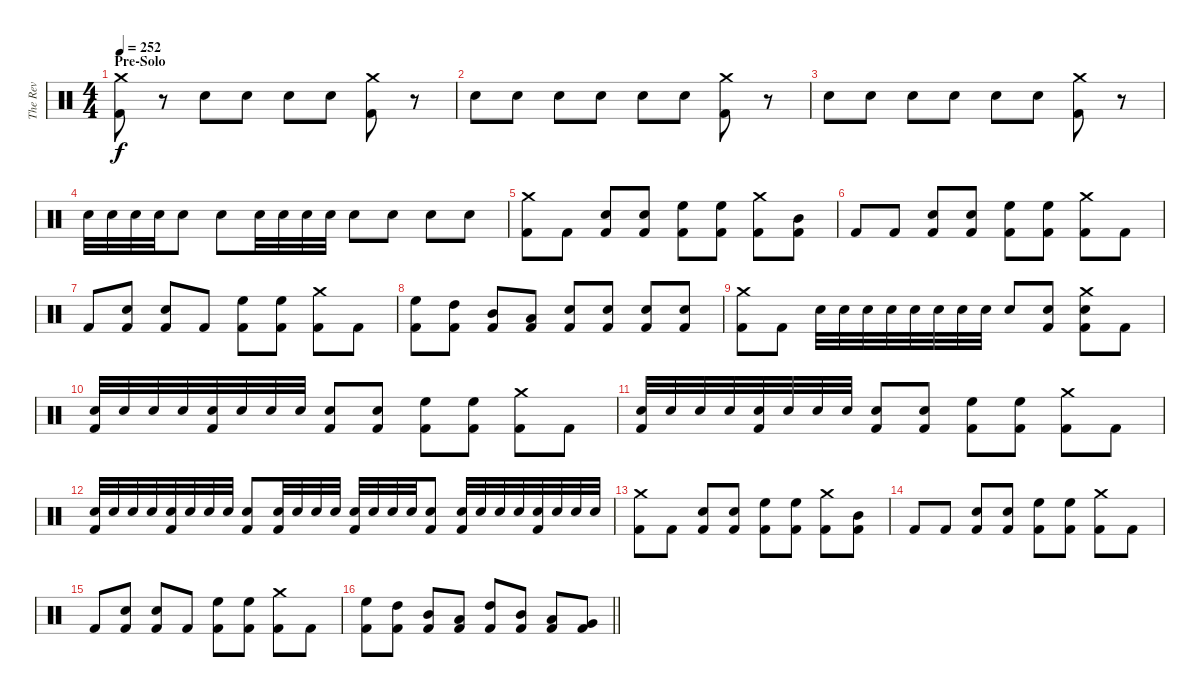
\track ("The Rev" "The Rev") {instrument percussion}
\staff {score}
\articulation defaults
\ts (4 4)
\section ("" "Pre-Solo")
\tempo 252
\clef neutral
\ks c
("Crash medium (hit)" "Kick (hit) 2").8{dy f} r.8 "Electric Snare (hit)".8 "Electric Snare (hit)".8 "Electric Snare (hit)".8 "Electric Snare (hit)".8 ("Crash medium (hit)" "Kick (hit) 2").8 r.8 |
"Electric Snare (hit)".8 "Electric Snare (hit)".8 "Electric Snare (hit)".8 "Electric Snare (hit)".8 "Electric Snare (hit)".8 "Electric Snare (hit)".8 ("Crash medium (hit)" "Kick (hit) 2").8 r.8 |
"Electric Snare (hit)".8 "Electric Snare (hit)".8 "Electric Snare (hit)".8 "Electric Snare (hit)".8 "Electric Snare (hit)".8 "Electric Snare (hit)".8 ("Crash medium (hit)" "Kick (hit) 2").8 r.8 |
"Electric Snare (hit)".32 "Electric Snare (hit)".32 "Electric Snare (hit)".32 "Electric Snare (hit)".32 "Electric Snare (hit)".8 "Electric Snare (hit)".8 "Electric Snare (hit)".32 "Electric Snare (hit)".32 "Electric Snare (hit)".32 "Electric Snare (hit)".32 "Electric Snare (hit)".8 "Electric Snare (hit)".8 "Electric Snare (hit)".8 "Electric Snare (hit)".8 |
("Crash medium (hit)" "Kick (hit) 2").8 "Kick (hit) 2".8 ("Electric Snare (hit)" "Kick (hit) 2").8 ("Electric Snare (hit)" "Kick (hit) 2").8 ("High Floor Tom (hit)" "Kick (hit) 2").8 ("High Floor Tom (hit)" "Kick (hit) 2").8 ("Crash medium (hit)" "Kick (hit) 2").8 ("Mid Tom (hit)" "Kick (hit) 2").8 |
"Kick (hit) 2".8 "Kick (hit) 2".8 ("Electric Snare (hit)" "Kick (hit) 2").8 ("Electric Snare (hit)" "Kick (hit) 2").8 ("High Floor Tom (hit)" "Kick (hit) 2").8 ("High Floor Tom (hit)" "Kick (hit) 2").8 ("Crash medium (hit)" "Kick (hit) 2").8 "Kick (hit) 2".8 |
"Kick (hit) 2".8 ("Electric Snare (hit)" "Kick (hit) 2").8 ("Electric Snare (hit)" "Kick (hit) 2").8 "Kick (hit) 2".8 ("High Floor Tom (hit)" "Kick (hit) 2").8 ("High Floor Tom (hit)" "Kick (hit) 2").8 ("Crash medium (hit)" "Kick (hit) 2").8 "Kick (hit) 2".8 |
("High Floor Tom (hit)" "Kick (hit) 2").8 ("High Tom (hit)" "Kick (hit) 2").8 ("Mid Tom (hit)" "Kick (hit) 2").8 ("Low Tom (hit)" "Kick (hit) 2").8 ("Electric Snare (hit)" "Kick (hit) 2").8 ("Electric Snare (hit)" "Kick (hit) 2").8 ("Electric Snare (hit)" "Kick (hit) 2").8 ("Electric Snare (hit)" "Kick (hit) 2").8 |
("Crash medium (hit)" "Kick (hit) 2").8 "Kick (hit) 2".8 "Electric Snare (hit)".32 "Electric Snare (hit)".32 "Electric Snare (hit)".32 "Electric Snare (hit)".32 "Electric Snare (hit)".32 "Electric Snare (hit)".32 "Electric Snare (hit)".32 "Electric Snare (hit)".32 "Electric Snare (hit)".8 ("Electric Snare (hit)" "Kick (hit) 2").8 ("Crash medium (hit)" "Electric Snare (hit)" "Kick (hit) 2").8 "Kick (hit) 2".8 |
("Electric Snare (hit)" "Kick (hit) 2").32 "Electric Snare (hit)".32 "Electric Snare (hit)".32 "Electric Snare (hit)".32 ("Electric Snare (hit)" "Kick (hit) 2").32 "Electric Snare (hit)".32 "Electric Snare (hit)".32 "Electric Snare (hit)".32 ("Electric Snare (hit)" "Kick (hit) 2").8 ("Electric Snare (hit)" "Kick (hit) 2").8 ("High Floor Tom (hit)" "Kick (hit) 2").8 ("High Floor Tom (hit)" "Kick (hit) 2").8 ("Crash medium (hit)" "Kick (hit) 2").8 "Kick (hit) 2".8 |
("Electric Snare (hit)" "Kick (hit) 2").32 "Electric Snare (hit)".32 "Electric Snare (hit)".32 "Electric Snare (hit)".32 ("Electric Snare (hit)" "Kick (hit) 2").32 "Electric Snare (hit)".32 "Electric Snare (hit)".32 "Electric Snare (hit)".32 ("Electric Snare (hit)" "Kick (hit) 2").8 ("Electric Snare (hit)" "Kick (hit) 2").8 ("High Floor Tom (hit)" "Kick (hit) 2").8 ("High Floor Tom (hit)" "Kick (hit) 2").8 ("Crash medium (hit)" "Kick (hit) 2").8 "Kick (hit) 2".8 |
("Electric Snare (hit)" "Kick (hit) 2").32 "Electric Snare (hit)".32 "Electric Snare (hit)".32 "Electric Snare (hit)".32 ("Electric Snare (hit)" "Kick (hit) 2").32 "Electric Snare (hit)".32 "Electric Snare (hit)".32 "Electric Snare (hit)".32 ("Electric Snare (hit)" "Kick (hit) 2").8 ("Electric Snare (hit)" "Kick (hit) 2").32 "Electric Snare (hit)".32 "Electric Snare (hit)".32 "Electric Snare (hit)".32 ("Electric Snare (hit)" "Kick (hit) 2").32 "Electric Snare (hit)".32 "Electric Snare (hit)".32 "Electric Snare (hit)".32 ("Electric Snare (hit)" "Kick (hit) 2").8 ("Electric Snare (hit)" "Kick (hit) 2").32 "Electric Snare (hit)".32 "Electric Snare (hit)".32 "Electric Snare (hit)".32 ("Electric Snare (hit)" "Kick (hit) 2").32 "Electric Snare (hit)".32 "Electric Snare (hit)".32 "Electric Snare (hit)".32 |
("Crash medium (hit)" "Kick (hit) 2").8 "Kick (hit) 2".8 ("Electric Snare (hit)" "Kick (hit) 2").8 ("Electric Snare (hit)" "Kick (hit) 2").8 ("High Floor Tom (hit)" "Kick (hit) 2").8 ("High Floor Tom (hit)" "Kick (hit) 2").8 ("Crash medium (hit)" "Kick (hit) 2").8 ("Mid Tom (hit)" "Kick (hit) 2").8 |
"Kick (hit) 2".8 "Kick (hit) 2".8 ("Electric Snare (hit)" "Kick (hit) 2").8 ("Electric Snare (hit)" "Kick (hit) 2").8 ("High Floor Tom (hit)" "Kick (hit) 2").8 ("High Floor Tom (hit)" "Kick (hit) 2").8 ("Crash medium (hit)" "Kick (hit) 2").8 "Kick (hit) 2".8 |
"Kick (hit) 2".8 ("Electric Snare (hit)" "Kick (hit) 2").8 ("Electric Snare (hit)" "Kick (hit) 2").8 "Kick (hit) 2".8 ("High Floor Tom (hit)" "Kick (hit) 2").8 ("High Floor Tom (hit)" "Kick (hit) 2").8 ("Crash medium (hit)" "Kick (hit) 2").8 "Kick (hit) 2".8 |
\barLineRight lightlight
("High Floor Tom (hit)" "Kick (hit) 2").8 ("High Tom (hit)" "Kick (hit) 2").8 ("Mid Tom (hit)" "Kick (hit) 2").8 ("Low Tom (hit)" "Kick (hit) 2").8 ("High Tom (hit)" "Kick (hit) 2").8 ("Mid Tom (hit)" "Kick (hit) 2").8 ("Low Tom (hit)" "Kick (hit) 2").8 ("Very Low Tom (hit)" "Kick (hit) 2").8
